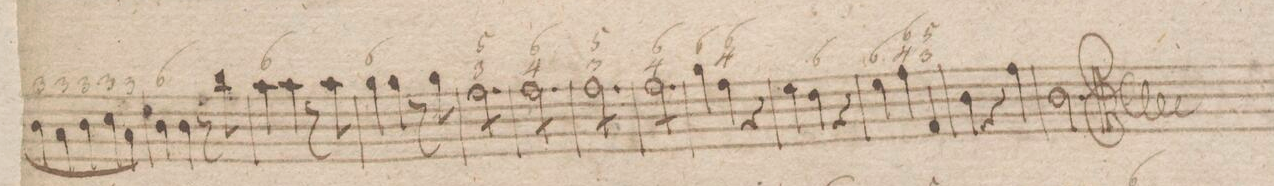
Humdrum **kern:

**kern	**fba	**dynam
*I"Organo	*	*
*clefF4	*	*
*k[f#c#]	*	*
*M3/4	*	*
8E\Lyy	.	.
8D\	3	.
8C#\	3	.
8D\	3	.
8E\	3	.
8C#\J	3	.
=169	=169	=169
4D\	6	.
4D\	.	.
8r	.	.
8d\	.	.
=170	=170	=170
4c#\	6	.
4c#\	.	.
8r	.	.
8c#\	.	.
=171	=171	=171
4B\	6	.
4B\	.	.
8r	.	.
8B\	.	.
=172	=172	=172
*tremolo	*	*
8A\L	5 3	.
8A\	.	.
8A\	.	.
8A\	.	.
8A\	.	.
8A\J	.	.
=173	=173	=173
8A\L	6 4	.
8A\	.	.
8A\	.	.
8A\	.	.
8A\	.	.
8A\J	.	.
=174	=174	=174
8A\L	5 3	.
8A\	.	.
8A\	.	.
8A\	.	.
8A\	.	.
8A\J	.	.
=175	=175	=175
8A\L	6 4	.
8A\	.	.
8A\	.	.
8A\	.	.
8A\	.	.
8A\J	.	.
=176	=176	=176
4B\	6	.
4A\	6 4	.
4r	.	.
=177	=177	=177
4G\	.	.
4F#\	6	.
4r	.	.
=178	=178	=178
4G\	6	.
4A\	6 4	.
4AA/	5 3	.
=179	=179	=179
4D\	.	.
4r	.	.
4A\	.	.
=180	=180	=180
2D\	.	.
4r	.	.
==	==	==
*-	*-	*-
